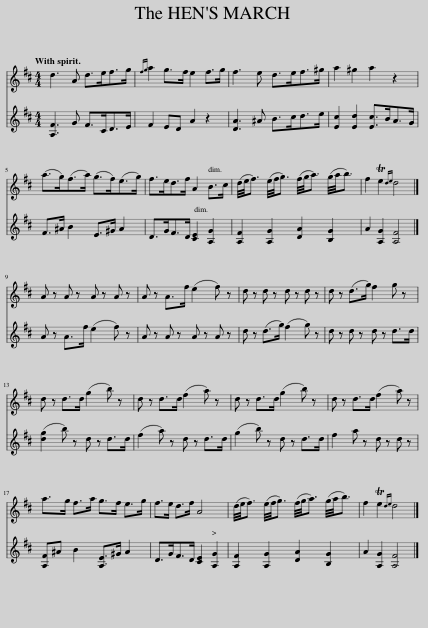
X:1
%%score 1 2
L:1/8
Q:1/4=120
M:4/4
I:linebreak $
K:D
V:1 treble
V:2 treble
V:1
 d3 A d>ef>g |{fg} a2 g>f e2 f>g | f3 e d>ef>^g | a2 ^g2 a2 z2 |$ (a>g)(f>a) (g>f)(e>g) | %5
 f>ed>f A2 B>c | (d/4e/4f3/2) (e/4f/4g3/2) (f/4g/4a3/2) (g/4a/4b3/2) | f2 Te2{de} d4 |]$ A z A z A z A z | A z A>f (e2 f) z | %10
 d z d z d z d z | d z (d>g) f2 g z |$ d z d>d (g2 b) z | d z d>d (f2 a) z | d z d>d (g2 b) z | %15
 d z d>d (f2 a) z |$ a>g f>a g>f e>g | f>e d>f A4 | (d/4e/4f3/2) (e/4f/4g3/2) (f/4g/4a3/2) (g/4a/4b3/2) | f2 Te2{de} d4 |] %20
V:2
 [A,F]3 G F>CD>E | F2 ED A2 z2 | [DA]3 ^A B>cd>e | [Ec]2 [Ed]2 [Ec]>BA>G |$ F>^A B2 E>^G A2 | %5
 D>GF>D [CE]2 [A,G]2 | [A,F]2 [A,G]2 [DA]2 [B,G]2 | A2 [A,G]2 [A,F]4 |]$ A z A>f (e2 f) z | A z A z A z A z | %10
 d z (d>g) (f2 g) z | d z d z d z d>d |$ ([dg]2 b) z d z d>d | (f2 a) z d z d>d | (g2 b) z d z d>d | %15
 f2 a z d z d z |$ [A,F]^A B2 [A,E]>^G A2 | D>GF>D [CE]2 [A,G]2 | [A,F]2 [A,G]2 [DA]2 [B,G]2 | A2 [A,G]2 [A,F]4 |] %20
